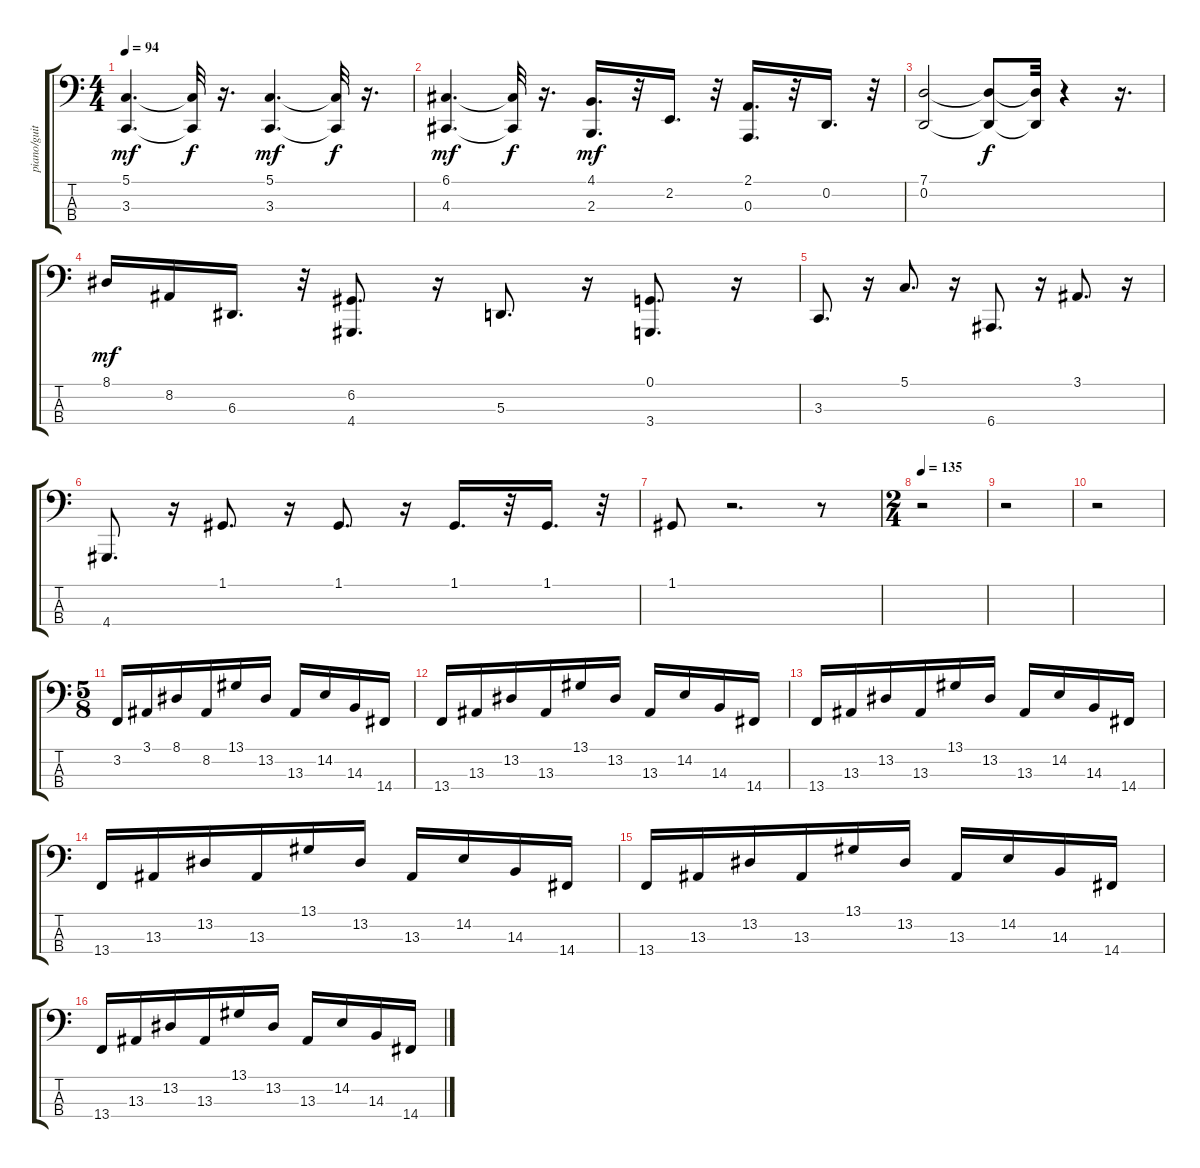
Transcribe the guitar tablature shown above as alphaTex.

\track ("piano/guit/bass/syn " "piano/guit") {instrument brightacousticpiano}
\staff {score tabs}
\tuning (G2 D2 A1 E1) {hide}
\ts (4 4)
\tempo 94
\clef f4
\ks c
(5.1 3.3).4{d dy mf} (5.1{t} 3.3{t}).32{dy f} r.16{d} (5.1 3.3).4{d dy mf} (5.1{t} 3.3{t}).32{dy f} r.16{d} |
(6.1 4.3).4{d dy mf} (6.1{t} 4.3{t}).32{dy f} r.16{d} (4.1 2.3).16{d dy mf} r.32 2.2.16{d} r.32 (2.1 0.3).16{d} r.32 0.2.16{d} r.32 |
(7.1 0.2).2 (7.1{t} 0.2{t}).8{dy f} (7.1{t} 0.2{t}).32 r.4 r.16{d} |
8.1.16{dy mf} 8.2.16 6.3.16{d} r.32 (6.2 4.4).8{d} r.16 5.3.8{d} r.16 (0.1 3.4).8{d} r.16 |
3.3.8{d} r.16 5.1.8{d} r.16 6.4.8{d} r.16 3.1.8{d} r.16 |
4.4.8{d} r.16 1.1.8{d} r.16 1.1.8{d} r.16 1.1.16{d} r.32 1.1.16{d} r.32 |
1.1.8 r.2{d} r.8 |
\ts (2 4)
\tempo 135
r.2 |
r.2 |
r.2 |
\ts (5 8)
3.2.16 3.1.16 8.1.16 8.2.16 13.1.16 13.2.16 13.3.16 14.2.16 14.3.16 14.4.16 |
13.4.16 13.3.16 13.2.16 13.3.16 13.1.16 13.2.16 13.3.16 14.2.16 14.3.16 14.4.16 |
13.4.16 13.3.16 13.2.16 13.3.16 13.1.16 13.2.16 13.3.16 14.2.16 14.3.16 14.4.16 |
13.4.16 13.3.16 13.2.16 13.3.16 13.1.16 13.2.16 13.3.16 14.2.16 14.3.16 14.4.16 |
13.4.16 13.3.16 13.2.16 13.3.16 13.1.16 13.2.16 13.3.16 14.2.16 14.3.16 14.4.16 |
13.4.16 13.3.16 13.2.16 13.3.16 13.1.16 13.2.16 13.3.16 14.2.16 14.3.16 14.4.16
